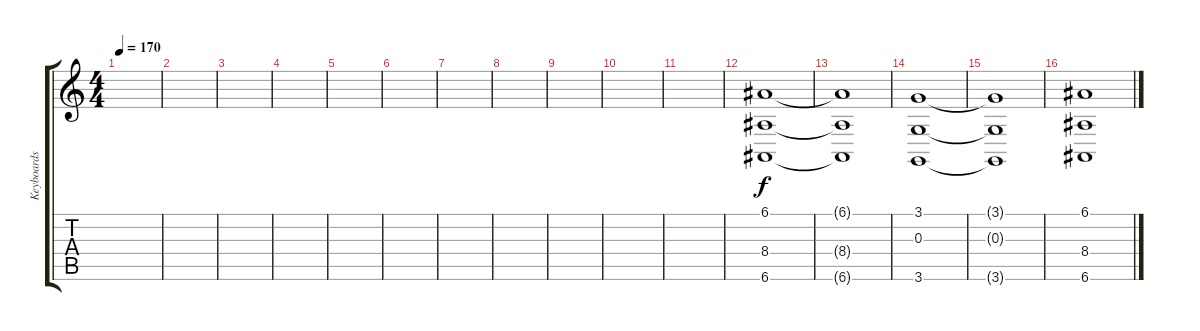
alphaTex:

\track ("Keyboards 2" "Keyboards ") {instrument stringensemble1}
\staff {score tabs}
\tuning (E4 B3 G3 D3 A2 E2) {hide}
\ts (4 4)
\tempo 170
\clef g2
\ks c
|
|
|
|
|
|
|
|
|
|
|
(6.1 8.4 6.6).1 |
(6.1{t} 8.4{t} 6.6{t}).1 |
(3.1 0.3 3.6).1 |
(3.1{t} 0.3{t} 3.6{t}).1 |
(6.1 8.4 6.6).1
